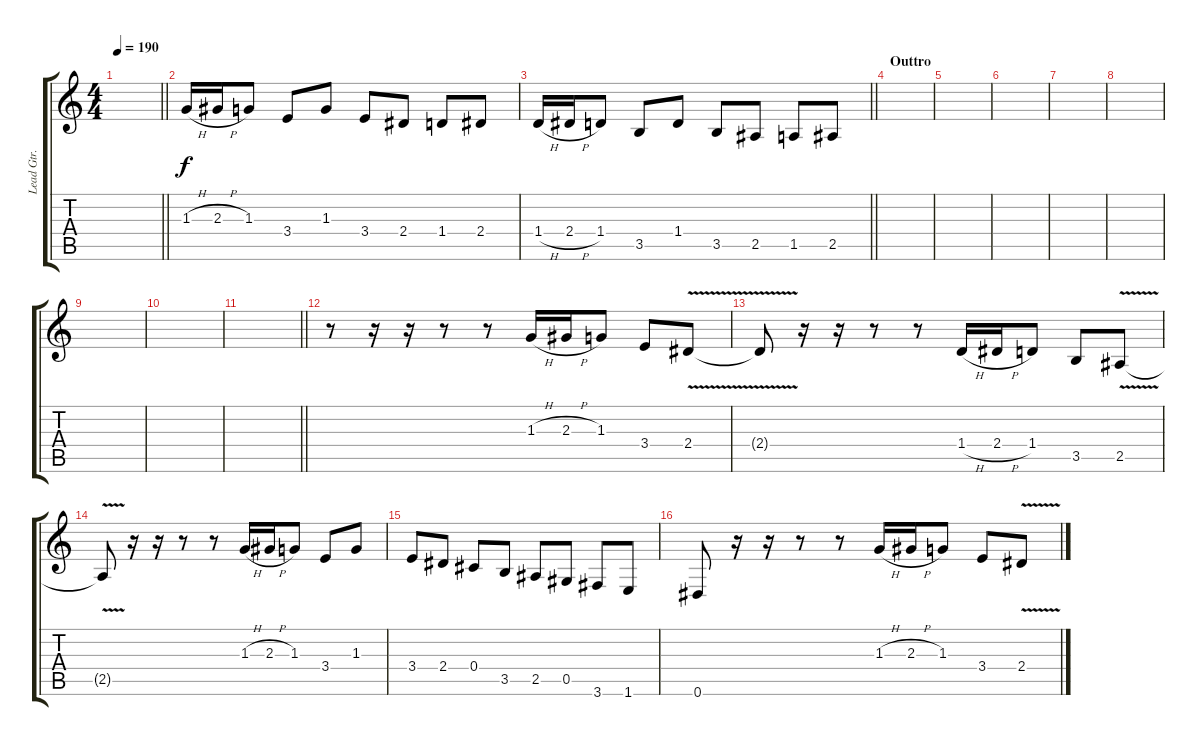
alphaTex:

\track ("Lead Gtr." "Lead Gtr.") {instrument distortionguitar}
\staff {score tabs}
\tuning (Eb4 Bb3 Gb3 Db3 Ab2 Eb2) {hide}
\ts (4 4)
\tempo 190
\clef g2
\barLineRight lightlight
\ks c
|
1.3{h}.16 2.3{h}.16 1.3.8 3.4.8 1.3.8 3.4.8 2.4.8 1.4.8 2.4.8 |
\barLineRight lightlight
1.4{h}.16 2.4{h}.16 1.4.8 3.5.8 1.4.8 3.5.8 2.5.8 1.5.8 2.5.8 |
\section ("" "Outtro")
|
|
|
|
|
|
|
\barLineRight lightlight
|
r.8 r.16 r.16 r.8 r.8 1.3{h}.16 2.3{h}.16 1.3.8 3.4.8 2.4{v}.8 |
2.4{t}.8 r.16 r.16 r.8 r.8 1.4{h}.16 2.4{h}.16 1.4.8 3.5.8 2.5{v}.8 |
2.5{t}.8 r.16 r.16 r.8 r.8 1.3{h}.16 2.3{h}.16 1.3.8 3.4.8 1.3.8 |
3.4.8 2.4.8 0.4.8 3.5.8 2.5.8 0.5.8 3.6.8 1.6.8 |
0.6.8 r.16 r.16 r.8 r.8 1.3{h}.16 2.3{h}.16 1.3.8 3.4.8 2.4{v}.8
